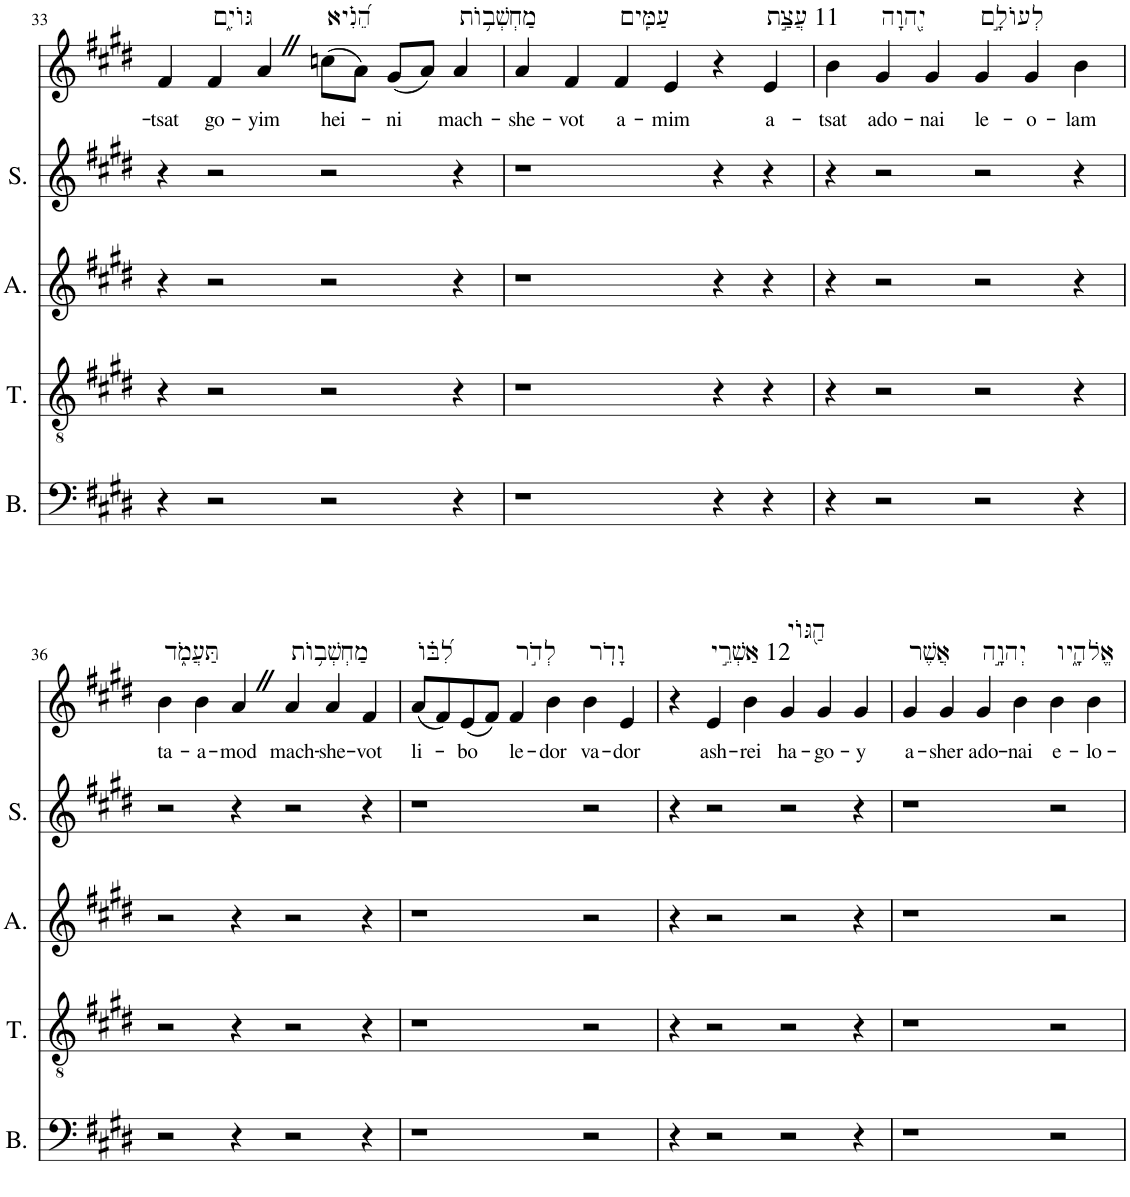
**kern	**kern	**kern	**kern	**kern	**text
*part5	*part4	*part3	*part2	*part1	*part1
*staff5	*staff4	*staff3	*staff2	*staff1	*staff1
*I"Bass	*I"Tenor	*I"Alto	*I"Soprano	*I"Piano	*
*I'B.	*I'T.	*I'A.	*I'S.	*I'Pno	*
!!LO:PB:g=z
*clefF4	*clefGv2	*clefG2	*clefG2	*clefG2	*
*k[f#c#g#d#]	*k[f#c#g#d#]	*k[f#c#g#d#]	*k[f#c#g#d#]	*k[f#c#g#d#]	*
*E:	*E:	*E:	*E:	*E:	*
*M3/2	*M3/2	*M3/2	*M3/2	*M3/2	*
=33	=33	=33	=33	=33	=33
!	!	!	!	!	!LO:LY:b
4r	4r	4r	4r	4f#/	-tsat
!	!	!	!	!LO:TX:a:t=גּוֹיִ֑ם	!
!	!	!	!	!	!LO:LY:b
2r	2r	2r	2r	4f#/	go-
!	!	!	!	!	!LO:LY:b
.	.	.	.	4aZ/	-yim
!	!	!	!	!LO:TX:a:t=הֵ֝נִ֗יא	!
!	!	!	!	!	!LO:LY:b
2r	2r	2r	2r	(8ccn\L	hei-
.	.	.	.	8a\J)	.
!	!	!	!	!	!LO:LY:b
.	.	.	.	(8g#/L	-ni
.	.	.	.	8a/J)	.
!	!	!	!	!LO:TX:a:t=מַחְשְׁב֥וֹת	!
!	!	!	!	!	!LO:LY:b
4r	4r	4r	4r	4a/	mach-
=34	=34	=34	=34	=34	=34
!	!	!	!	!	!LO:LY:b
1r	1r	1r	1r	4a/	-she-
!	!	!	!	!	!LO:LY:b
.	.	.	.	4f#/	-vot
!	!	!	!	!LO:TX:a:t=עַמִּֽים	!
!	!	!	!	!	!LO:LY:b
.	.	.	.	4f#/	a-
!	!	!	!	!	!LO:LY:b
.	.	.	.	4e/	-mim
4r	4r	4r	4r	4r	.
!	!	!	!	!LO:TX:a:t=11 עֲצַ֣ת	!
!	!	!	!	!	!LO:LY:b
4r	4r	4r	4r	4e/	a-
=35	=35	=35	=35	=35	=35
!	!	!	!	!	!LO:LY:b
4r	4r	4r	4r	4b\	-tsat
!	!	!	!	!LO:TX:a:t=יְ֭הוָה	!
!	!	!	!	!	!LO:LY:b
2r	2r	2r	2r	4g#/	ado-
!	!	!	!	!	!LO:LY:b
.	.	.	.	4g#/	-nai
!	!	!	!	!LO:TX:a:t=לְעוֹלָ֣ם	!
!	!	!	!	!	!LO:LY:b
2r	2r	2r	2r	4g#/	le-
!	!	!	!	!	!LO:LY:b
.	.	.	.	4g#/	-o-
!	!	!	!	!	!LO:LY:b
4r	4r	4r	4r	4b\	-lam
!!LO:LB:g=z
=36	=36	=36	=36	=36	=36
!	!	!	!	!LO:TX:a:t=תַּעֲמֹ֑ד	!
!	!	!	!	!	!LO:LY:b
2r	2r	2r	2r	4b\	ta-
!	!	!	!	!	!LO:LY:b
.	.	.	.	4b\	-a-
!	!	!	!	!	!LO:LY:b
4r	4r	4r	4r	4aZ/	-mod
!	!	!	!	!LO:TX:a:t=מַחְשְׁב֥וֹת	!
!	!	!	!	!	!LO:LY:b
2r	2r	2r	2r	4a/	mach-
!	!	!	!	!	!LO:LY:b
.	.	.	.	4a/	-she-
!	!	!	!	!	!LO:LY:b
4r	4r	4r	4r	4f#/	-vot
=37	=37	=37	=37	=37	=37
!	!	!	!	!LO:TX:a:t=לִ֝בּ֗וֹ	!
!	!	!	!	!	!LO:LY:b
1r	1r	1r	1r	(8a/L	li-
.	.	.	.	8f#/)	.
!	!	!	!	!	!LO:LY:b
.	.	.	.	(8e/	-bo
.	.	.	.	8f#/J)	.
!	!	!	!	!LO:TX:a:t=לְדֹ֣ר	!
!	!	!	!	!	!LO:LY:b
.	.	.	.	4f#/	le-
!	!	!	!	!	!LO:LY:b
.	.	.	.	4b\	-dor
!	!	!	!	!LO:TX:a:t=וָדֹֽר	!
!	!	!	!	!	!LO:LY:b
2r	2r	2r	2r	4b\	va-
!	!	!	!	!	!LO:LY:b
.	.	.	.	4e/	-dor
=38	=38	=38	=38	=38	=38
4r	4r	4r	4r	4r	.
!	!	!	!	!LO:TX:a:t=12 אַשְׁרֵ֣י	!
!	!	!	!	!	!LO:LY:b
2r	2r	2r	2r	4e/	ash-
!	!	!	!	!	!LO:LY:b
.	.	.	.	4b\	-rei
!	!	!	!	!LO:TX:a:t=הַ֭גּוֹי	!
!	!	!	!	!	!LO:LY:b
2r	2r	2r	2r	4g#/	ha-
!	!	!	!	!	!LO:LY:b
.	.	.	.	4g#/	-go-
!	!	!	!	!	!LO:LY:b
4r	4r	4r	4r	4g#/	-y
=39	=39	=39	=39	=39	=39
!	!	!	!	!LO:TX:a:t=אֲשֶׁר	!
!	!	!	!	!	!LO:LY:b
1r	1r	1r	1r	4g#/	a-
!	!	!	!	!	!LO:LY:b
.	.	.	.	4g#/	-sher
!	!	!	!	!LO:TX:a:t=יְהוָ֣ה	!
!	!	!	!	!	!LO:LY:b
.	.	.	.	4g#/	ado-
!	!	!	!	!	!LO:LY:b
.	.	.	.	4b\	-nai
!	!	!	!	!LO:TX:a:t=אֱלֹהָ֑יו	!
!	!	!	!	!	!LO:LY:b
2r	2r	2r	2r	4b\	e-
!	!	!	!	!	!LO:LY:b
.	.	.	.	4b\	-lo-
=	=	=	=	=	=
*-	*-	*-	*-	*-	*-
